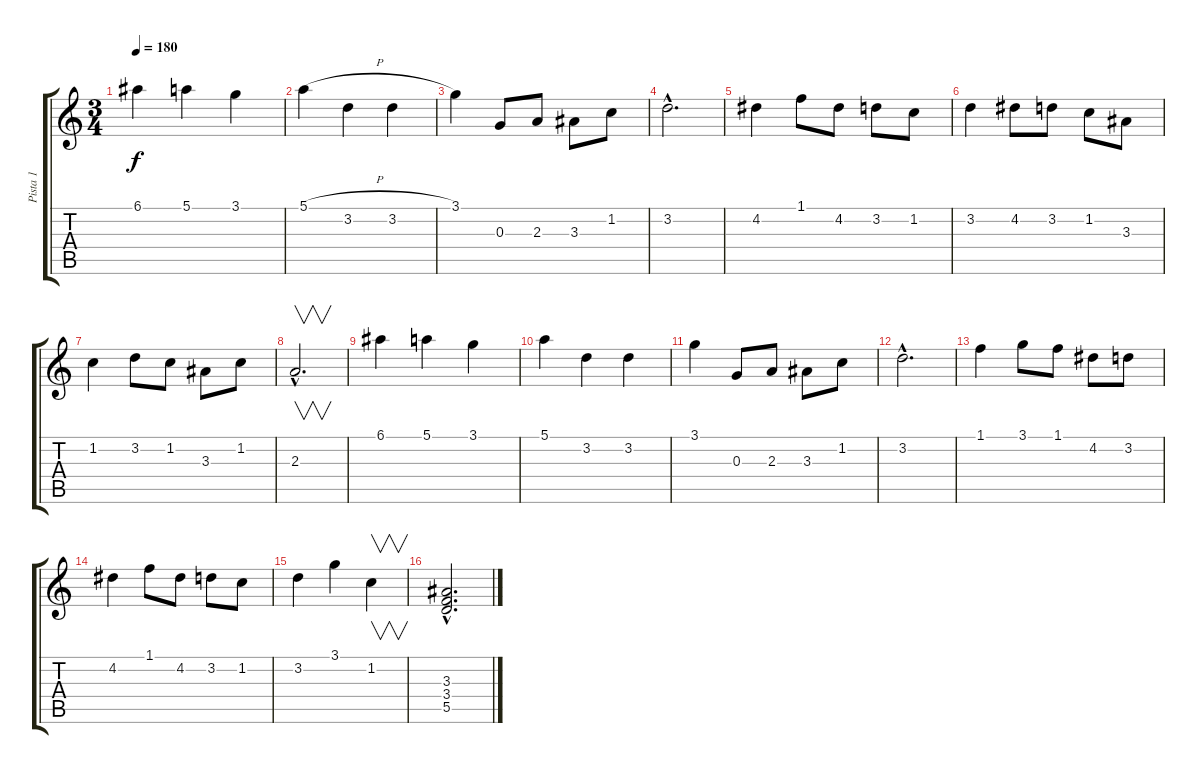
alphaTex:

\track ("Pista 1" "Pista 1") {instrument overdrivenguitar}
\staff {score tabs}
\tuning (E4 B3 G3 D3 A2 E2) {hide}
\ts (3 4)
\tempo 180
\clef g2
\ks c
6.1.4{dy f instrument overdrivenguitar} 5.1.4 3.1.4 |
5.1{h}.4 3.2.4 3.2.4 |
3.1.4 0.3.8 2.3.8 3.3.8 1.2.8 |
3.2{hac}.2{d} |
4.2.4 1.1.8 4.2.8 3.2.8 1.2.8 |
3.2.4 4.2.8 3.2.8 1.2.8 3.3.8 |
1.2.4 3.2.8 1.2.8 3.3.8 1.2.8 |
2.3{hac}.2{v d} |
6.1.4 5.1.4 3.1.4 |
5.1.4 3.2.4 3.2.4 |
3.1.4 0.3.8 2.3.8 3.3.8 1.2.8 |
3.2{hac}.2{d} |
1.1.4 3.1.8 1.1.8 4.2.8 3.2.8 |
4.2.4 1.1.8 4.2.8 3.2.8 1.2.8 |
3.2.4 3.1.4 1.2.4{v} |
(3.3{hac} 3.4{hac} 5.5{hac}).2{d}
